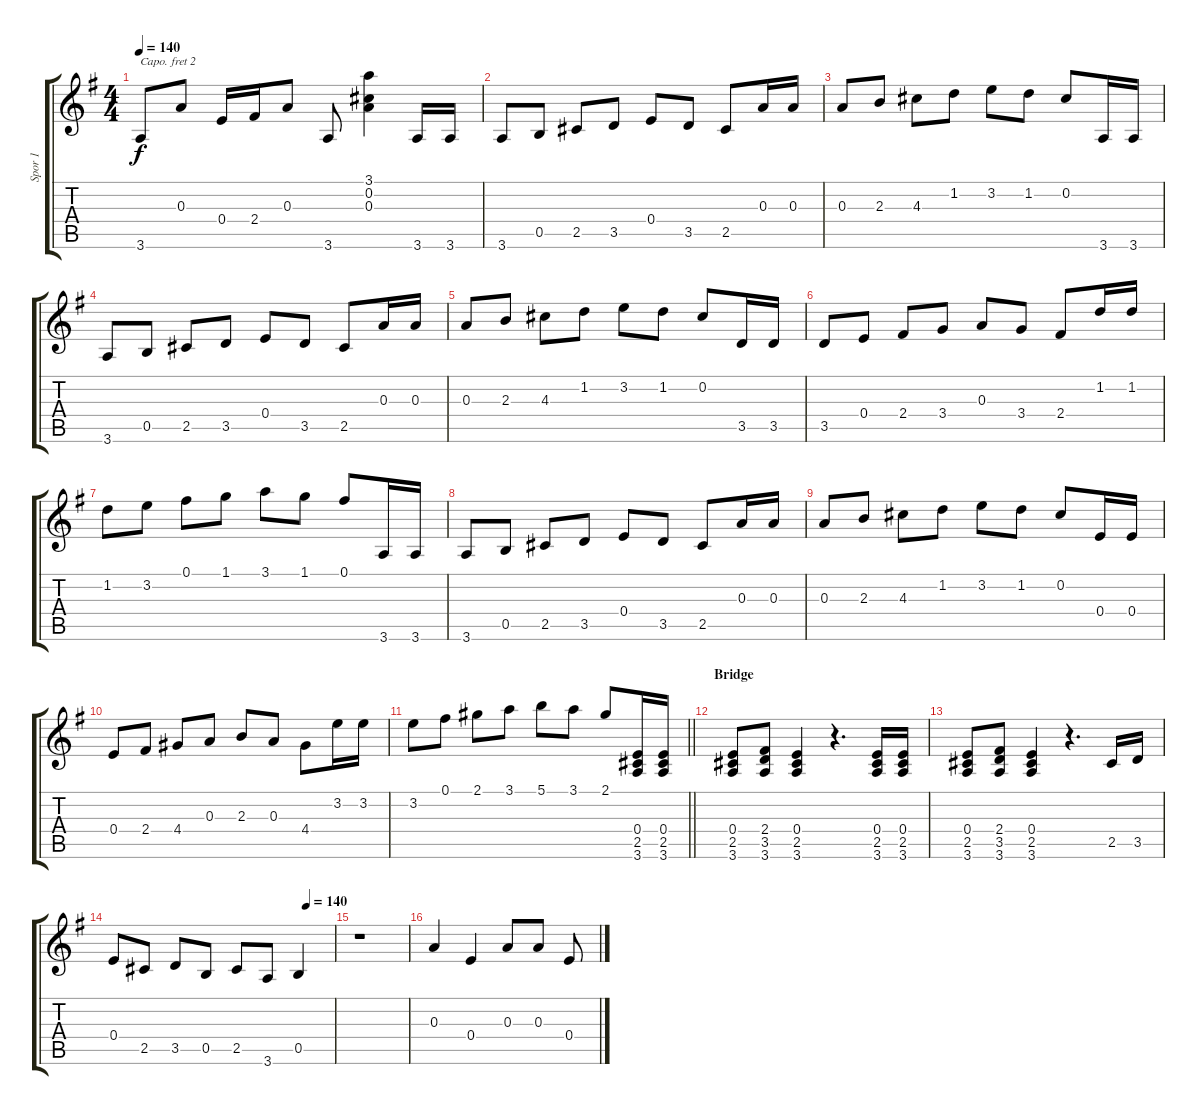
\track ("Spor 1" "Spor 1") {instrument acousticguitarsteel}
\staff {score tabs}
\capo 2
\tuning (E4 B3 G3 D3 A2 E2) {hide}
\ts (4 4)
\tempo 140
\clef g2
\ks g
3.6.8{dy f} 0.3.8 0.4.16 2.4.16 0.3.8 3.6.8 (3.1 0.2 0.3).4 3.6.16 3.6.16 |
3.6.8 0.5.8 2.5.8 3.5.8 0.4.8 3.5.8 2.5.8 0.3.16 0.3.16 |
0.3.8 2.3.8 4.3.8 1.2.8 3.2.8 1.2.8 0.2.8 3.6.16 3.6.16 |
3.6.8 0.5.8 2.5.8 3.5.8 0.4.8 3.5.8 2.5.8 0.3.16 0.3.16 |
0.3.8 2.3.8 4.3.8 1.2.8 3.2.8 1.2.8 0.2.8 3.5.16 3.5.16 |
3.5.8 0.4.8 2.4.8 3.4.8 0.3.8 3.4.8 2.4.8 1.2.16 1.2.16 |
1.2.8 3.2.8 0.1.8 1.1.8 3.1.8 1.1.8 0.1.8 3.6.16 3.6.16 |
3.6.8 0.5.8 2.5.8 3.5.8 0.4.8 3.5.8 2.5.8 0.3.16 0.3.16 |
0.3.8 2.3.8 4.3.8 1.2.8 3.2.8 1.2.8 0.2.8 0.4.16 0.4.16 |
0.4.8 2.4.8 4.4.8 0.3.8 2.3.8 0.3.8 4.4.8 3.2.16 3.2.16 |
\barLineRight lightlight
3.2.8 0.1.8 2.1.8 3.1.8 5.1.8 3.1.8 2.1.8 (0.4 2.5 3.6).16 (0.4 2.5 3.6).16 |
\section ("" "Bridge")
(0.4 2.5 3.6).8 (2.4 3.5 3.6).8 (0.4 2.5 3.6).4 r.4{d} (0.4 2.5 3.6).16 (0.4 2.5 3.6).16 |
(0.4 2.5 3.6).8 (2.4 3.5 3.6).8 (0.4 2.5 3.6).4 r.4{d} 2.5.16 3.5.16 |
\tempo (140 0.875)
0.4.8 2.5.8 3.5.8 0.5.8 2.5.8 3.6.8 0.5.4 |
r.1 |
0.3.4 0.4.4 0.3.8 0.3.8 0.4.8
